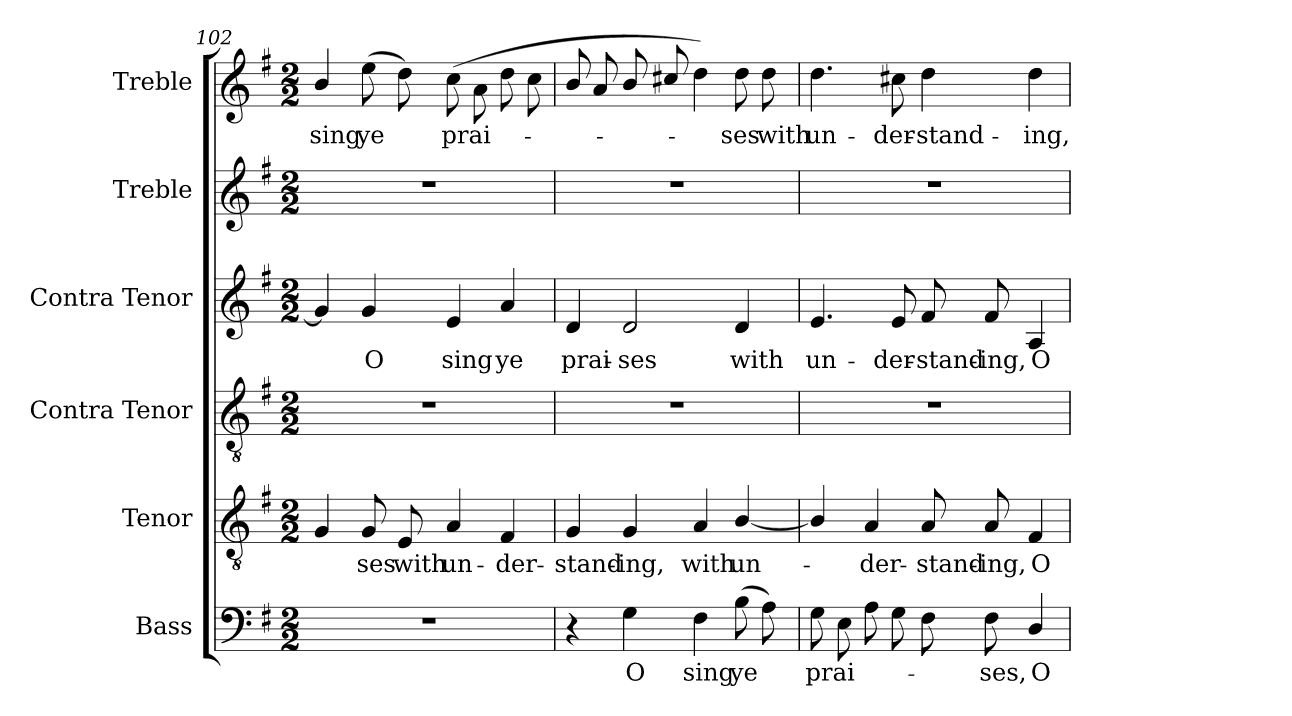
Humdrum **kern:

**kern	**text	**kern	**text	**kern	**kern	**text	**kern	**kern	**text
*part6	*part6	*part5	*part5	*part4	*part3	*part3	*part2	*part1	*part1
*staff6	*staff6	*staff5	*staff5	*staff4	*staff3	*staff3	*staff2	*staff1	*staff1
*I"Bass	*	*I"Tenor	*	*I"Contra Tenor	*I"Contra Tenor	*	*I"Treble	*I"Treble	*
*I'B.	*	*I'T.	*	*	*	*	*	*	*
!!LO:LB:g=z
*clefF4	*	*clefGv2	*	*clefGv2	*clefG2	*	*clefG2	*clefG2	*
*	*	*ITrd7c12	*	*ITrd7c12	*	*	*	*	*
*k[f#]	*	*k[f#]	*	*k[f#]	*k[f#]	*	*k[f#]	*k[f#]	*
*G:	*	*G:	*	*G:	*G:	*	*G:	*G:	*
*M2/2	*	*M2/2	*	*M2/2	*M2/2	*	*M2/2	*M2/2	*
=102	=102	=102	=102	=102	=102	=102	=102	=102	=102
!	!	!	!	!	!	!	!	!	!LO:LY:b:color=#000000
1r	.	4GGi/	.	1r	4gi/]	.	1r	4bi/	sing
!	!	!	!LO:LY:b:color=#000000	!	!	!	!	!	!
!	!	!	!	!	!	!LO:LY:b:color=#000000	!	!	!
!	!	!	!	!	!	!	!	!	!LO:LY:b:color=#000000
.	.	8GGi/	-ses	.	4gi/	O	.	(8eei\	ye
!	!	!	!LO:LY:b:color=#000000	!	!	!	!	!	!
.	.	8EEi/	with	.	.	.	.	8ddi\)	.
!	!	!	!LO:LY:b:color=#000000	!	!	!	!	!	!
!	!	!	!	!	!	!LO:LY:b:color=#000000	!	!	!
!	!	!	!	!	!	!	!	!	!LO:LY:b:color=#000000
.	.	4AAi/	un-	.	4ei/	sing	.	(8cci\	prai-
.	.	.	.	.	.	.	.	8ai\	.
!	!	!	!LO:LY:b:color=#000000	!	!	!	!	!	!
!	!	!	!	!	!	!LO:LY:b:color=#000000	!	!	!
.	.	4FF#i/	-der-	.	4ai/	ye	.	8ddi\	.
.	.	.	.	.	.	.	.	8cci\	.
=103	=103	=103	=103	=103	=103	=103	=103	=103	=103
!	!	!	!LO:LY:b:color=#000000	!	!	!	!	!	!
!	!	!	!	!	!	!LO:LY:b:color=#000000	!	!	!
4r	.	4GGi/	-stand-	1r	4di/	prai-	1r	8bi/	.
.	.	.	.	.	.	.	.	8ai/	.
!	!LO:LY:b:color=#000000	!	!	!	!	!	!	!	!
!	!	!	!LO:LY:b:color=#000000	!	!	!	!	!	!
!	!	!	!	!	!	!LO:LY:b:color=#000000	!	!	!
4Gi\	O	4GGi/	-ing,	.	2di/	-ses	.	8bi/	.
.	.	.	.	.	.	.	.	8cc#Xi/	.
!	!LO:LY:b:color=#000000	!	!	!	!	!	!	!	!
!	!	!	!LO:LY:b:color=#000000	!	!	!	!	!	!
4F#i\	sing	4AAi/	with	.	.	.	.	4ddi\)	.
!	!LO:LY:b:color=#000000	!	!	!	!	!	!	!	!
!	!	!	!LO:LY:b:color=#000000	!	!	!	!	!	!
!	!	!	!	!	!	!LO:LY:b:color=#000000	!	!	!
!	!	!	!	!	!	!	!	!	!LO:LY:b:color=#000000
(8Bi\	ye	[4BBi/	un-	.	4di/	with	.	8ddi\	-ses
!	!	!	!	!	!	!	!	!	!LO:LY:b:color=#000000
8Ai\)	.	.	.	.	.	.	.	8ddi\	with
=104	=104	=104	=104	=104	=104	=104	=104	=104	=104
!	!LO:LY:b:color=#000000	!	!	!	!	!	!	!	!
!	!	!	!	!	!	!LO:LY:b:color=#000000	!	!	!
!	!	!	!	!	!	!	!	!	!LO:LY:b:color=#000000
8Gi\	prai-	4BBi/]	.	1r	4.ei/	un-	1r	4.ddi\	un-
8Ei\	.	.	.	.	.	.	.	.	.
!	!	!	!LO:LY:b:color=#000000	!	!	!	!	!	!
8Ai\	.	4AAi/	-der-	.	.	.	.	.	.
!	!	!	!	!	!	!LO:LY:b:color=#000000	!	!	!
!	!	!	!	!	!	!	!	!	!LO:LY:b:color=#000000
8Gi\	.	.	.	.	8ei/	-der-	.	8cc#Xi\	-der-
!	!	!	!LO:LY:b:color=#000000	!	!	!	!	!	!
!	!	!	!	!	!	!LO:LY:b:color=#000000	!	!	!
!	!	!	!	!	!	!	!	!	!LO:LY:b:color=#000000
8F#i\	.	8AAi/	-stand-	.	8f#i/	-stand-	.	4ddi\	-stand-
!	!LO:LY:b:color=#000000	!	!	!	!	!	!	!	!
!	!	!	!LO:LY:b:color=#000000	!	!	!	!	!	!
!	!	!	!	!	!	!LO:LY:b:color=#000000	!	!	!
8F#i\	-ses,	8AAi/	-ing,	.	8f#i/	-ing,	.	.	.
!	!LO:LY:b:color=#000000	!	!	!	!	!	!	!	!
!	!	!	!LO:LY:b:color=#000000	!	!	!	!	!	!
!	!	!	!	!	!	!LO:LY:b:color=#000000	!	!	!
!	!	!	!	!	!	!	!	!	!LO:LY:b:color=#000000
4Di/	O	4FF#i/	O	.	4Ai/	O	.	4ddi\	-ing,
=	=	=	=	=	=	=	=	=	=
*-	*-	*-	*-	*-	*-	*-	*-	*-	*-
